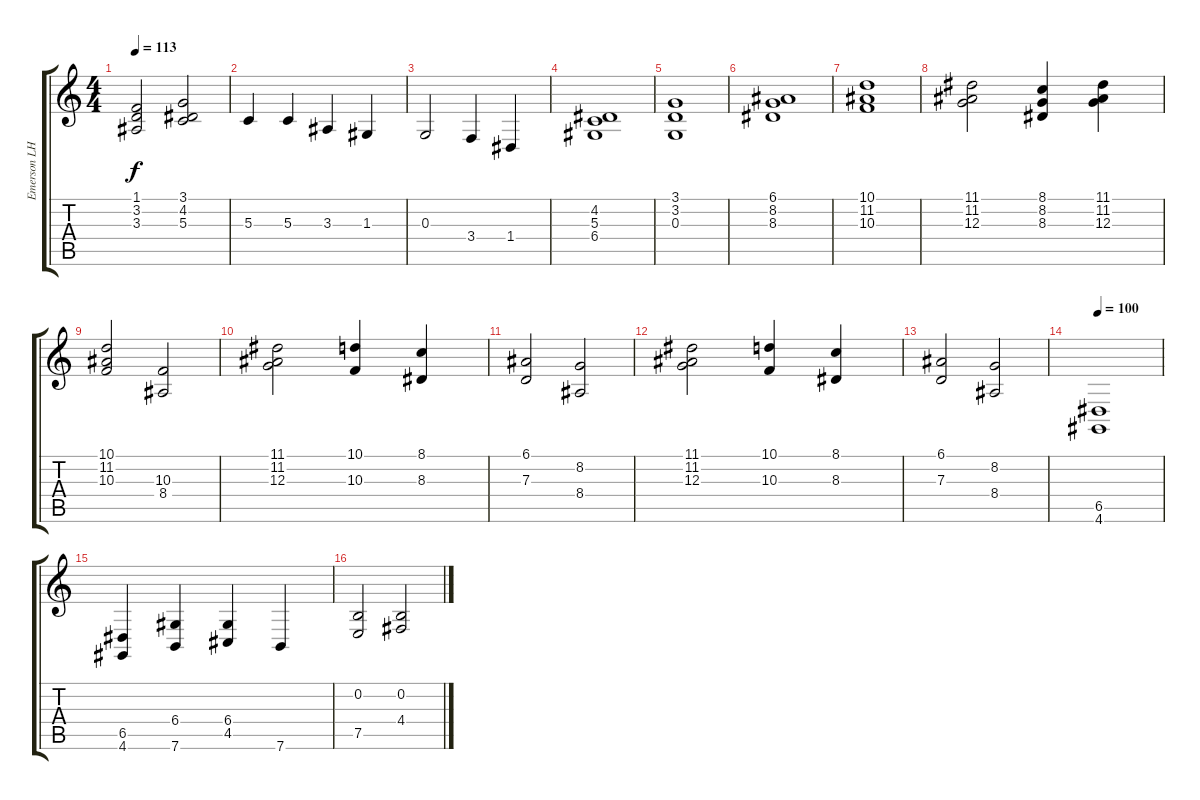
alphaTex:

\track ("Emerson LH" "Emerson LH") {instrument percussiveorgan}
\staff {score tabs}
\tuning (E4 B3 G3 D3 A2 E2) {hide}
\ts (4 4)
\tempo 113
\clef g2
\ks c
(1.1 3.2 3.3).2{dy f} (3.1 4.2 5.3).2 |
5.3.4 5.3.4 3.3.4 1.3.4 |
0.3.2 3.4.4 1.4.4 |
(4.2 5.3 6.4).1 |
(3.1 3.2 0.3).1 |
(6.1 8.2 8.3).1 |
(10.1 11.2 10.3).1 |
(11.1 11.2 12.3).2 (8.1 8.2 8.3).4 (11.1 11.2 12.3).4 |
(10.1 11.2 10.3).2 (10.3 8.4).2 |
(11.1 11.2 12.3).2 (10.1 10.3).4 (8.1 8.3).4 |
(6.1 7.3).2 (8.2 8.4).2 |
(11.1 11.2 12.3).2 (10.1 10.3).4 (8.1 8.3).4 |
(6.1 7.3).2 (8.2 8.4).2 |
\tempo 100
(6.5 4.6).1 |
(6.5 4.6).4 (6.4 7.6).4 (6.4 4.5).4 7.6.4 |
(0.2 7.5).2 (0.2 4.4).2
